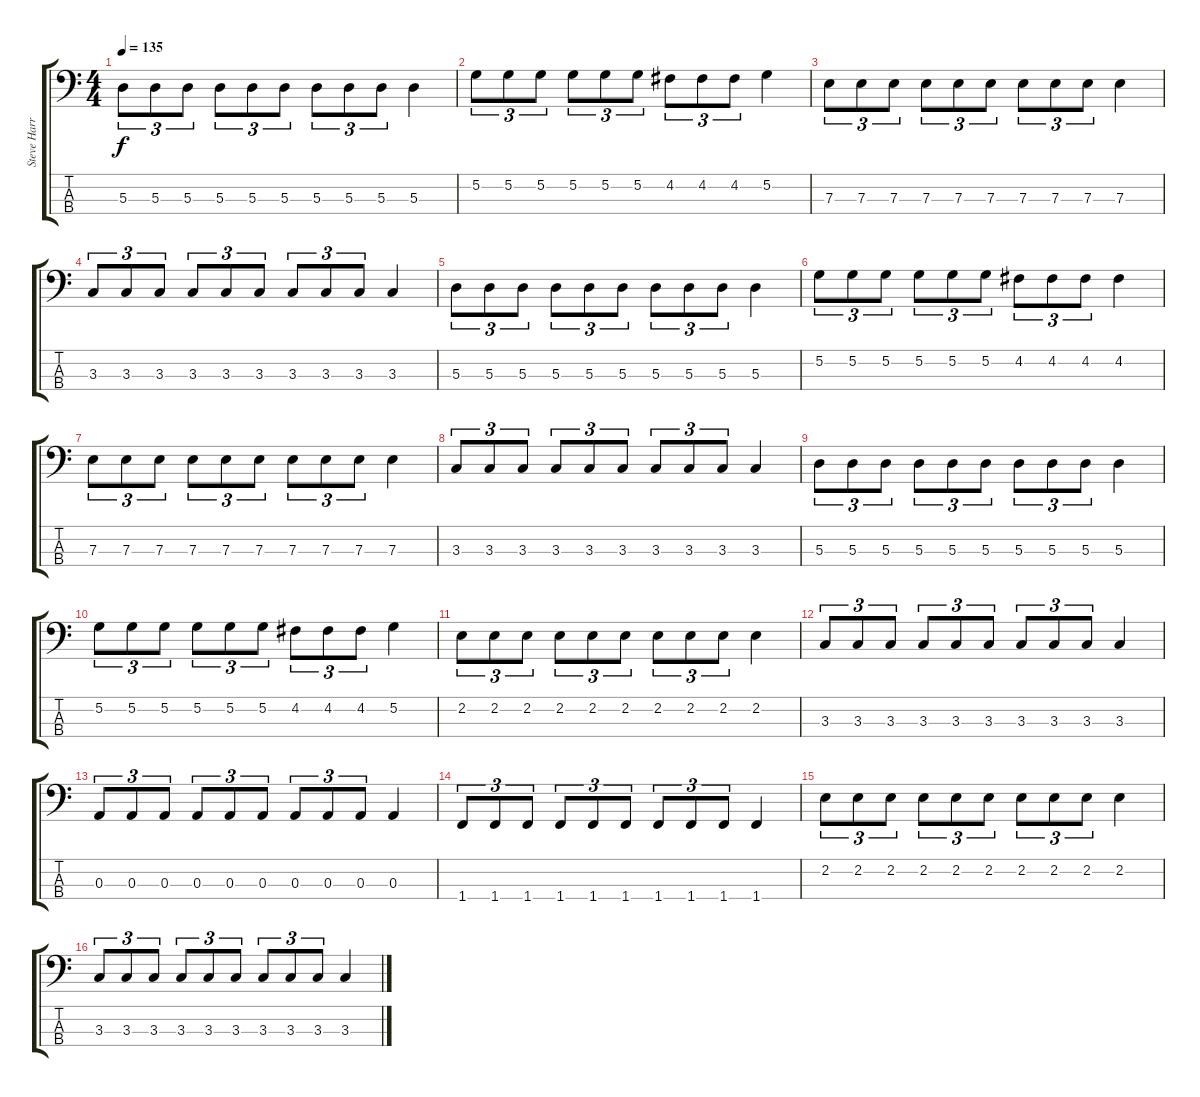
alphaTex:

\track ("Steve Harris Bass Guitar" "Steve Harr") {instrument electricbassfinger}
\staff {score tabs}
\tuning (G2 D2 A1 E1) {hide}
\ts (4 4)
\tempo 135
\clef f4
\ks c
5.3.8{tu (3 2) dy f} 5.3.8{tu (3 2)} 5.3.8{tu (3 2)} 5.3.8{tu (3 2)} 5.3.8{tu (3 2)} 5.3.8{tu (3 2)} 5.3.8{tu (3 2)} 5.3.8{tu (3 2)} 5.3.8{tu (3 2)} 5.3.4 |
5.2.8{tu (3 2)} 5.2.8{tu (3 2)} 5.2.8{tu (3 2)} 5.2.8{tu (3 2)} 5.2.8{tu (3 2)} 5.2.8{tu (3 2)} 4.2.8{tu (3 2)} 4.2.8{tu (3 2)} 4.2.8{tu (3 2)} 5.2.4 |
7.3.8{tu (3 2)} 7.3.8{tu (3 2)} 7.3.8{tu (3 2)} 7.3.8{tu (3 2)} 7.3.8{tu (3 2)} 7.3.8{tu (3 2)} 7.3.8{tu (3 2)} 7.3.8{tu (3 2)} 7.3.8{tu (3 2)} 7.3.4 |
3.3.8{tu (3 2)} 3.3.8{tu (3 2)} 3.3.8{tu (3 2)} 3.3.8{tu (3 2)} 3.3.8{tu (3 2)} 3.3.8{tu (3 2)} 3.3.8{tu (3 2)} 3.3.8{tu (3 2)} 3.3.8{tu (3 2)} 3.3.4 |
5.3.8{tu (3 2)} 5.3.8{tu (3 2)} 5.3.8{tu (3 2)} 5.3.8{tu (3 2)} 5.3.8{tu (3 2)} 5.3.8{tu (3 2)} 5.3.8{tu (3 2)} 5.3.8{tu (3 2)} 5.3.8{tu (3 2)} 5.3.4 |
5.2.8{tu (3 2)} 5.2.8{tu (3 2)} 5.2.8{tu (3 2)} 5.2.8{tu (3 2)} 5.2.8{tu (3 2)} 5.2.8{tu (3 2)} 4.2.8{tu (3 2)} 4.2.8{tu (3 2)} 4.2.8{tu (3 2)} 4.2.4 |
7.3.8{tu (3 2)} 7.3.8{tu (3 2)} 7.3.8{tu (3 2)} 7.3.8{tu (3 2)} 7.3.8{tu (3 2)} 7.3.8{tu (3 2)} 7.3.8{tu (3 2)} 7.3.8{tu (3 2)} 7.3.8{tu (3 2)} 7.3.4 |
3.3.8{tu (3 2)} 3.3.8{tu (3 2)} 3.3.8{tu (3 2)} 3.3.8{tu (3 2)} 3.3.8{tu (3 2)} 3.3.8{tu (3 2)} 3.3.8{tu (3 2)} 3.3.8{tu (3 2)} 3.3.8{tu (3 2)} 3.3.4 |
5.3.8{tu (3 2)} 5.3.8{tu (3 2)} 5.3.8{tu (3 2)} 5.3.8{tu (3 2)} 5.3.8{tu (3 2)} 5.3.8{tu (3 2)} 5.3.8{tu (3 2)} 5.3.8{tu (3 2)} 5.3.8{tu (3 2)} 5.3.4 |
5.2.8{tu (3 2)} 5.2.8{tu (3 2)} 5.2.8{tu (3 2)} 5.2.8{tu (3 2)} 5.2.8{tu (3 2)} 5.2.8{tu (3 2)} 4.2.8{tu (3 2)} 4.2.8{tu (3 2)} 4.2.8{tu (3 2)} 5.2.4 |
2.2.8{tu (3 2)} 2.2.8{tu (3 2)} 2.2.8{tu (3 2)} 2.2.8{tu (3 2)} 2.2.8{tu (3 2)} 2.2.8{tu (3 2)} 2.2.8{tu (3 2)} 2.2.8{tu (3 2)} 2.2.8{tu (3 2)} 2.2.4 |
3.3.8{tu (3 2)} 3.3.8{tu (3 2)} 3.3.8{tu (3 2)} 3.3.8{tu (3 2)} 3.3.8{tu (3 2)} 3.3.8{tu (3 2)} 3.3.8{tu (3 2)} 3.3.8{tu (3 2)} 3.3.8{tu (3 2)} 3.3.4 |
0.3.8{tu (3 2)} 0.3.8{tu (3 2)} 0.3.8{tu (3 2)} 0.3.8{tu (3 2)} 0.3.8{tu (3 2)} 0.3.8{tu (3 2)} 0.3.8{tu (3 2)} 0.3.8{tu (3 2)} 0.3.8{tu (3 2)} 0.3.4 |
1.4.8{tu (3 2)} 1.4.8{tu (3 2)} 1.4.8{tu (3 2)} 1.4.8{tu (3 2)} 1.4.8{tu (3 2)} 1.4.8{tu (3 2)} 1.4.8{tu (3 2)} 1.4.8{tu (3 2)} 1.4.8{tu (3 2)} 1.4.4 |
2.2.8{tu (3 2)} 2.2.8{tu (3 2)} 2.2.8{tu (3 2)} 2.2.8{tu (3 2)} 2.2.8{tu (3 2)} 2.2.8{tu (3 2)} 2.2.8{tu (3 2)} 2.2.8{tu (3 2)} 2.2.8{tu (3 2)} 2.2.4 |
3.3.8{tu (3 2)} 3.3.8{tu (3 2)} 3.3.8{tu (3 2)} 3.3.8{tu (3 2)} 3.3.8{tu (3 2)} 3.3.8{tu (3 2)} 3.3.8{tu (3 2)} 3.3.8{tu (3 2)} 3.3.8{tu (3 2)} 3.3.4
